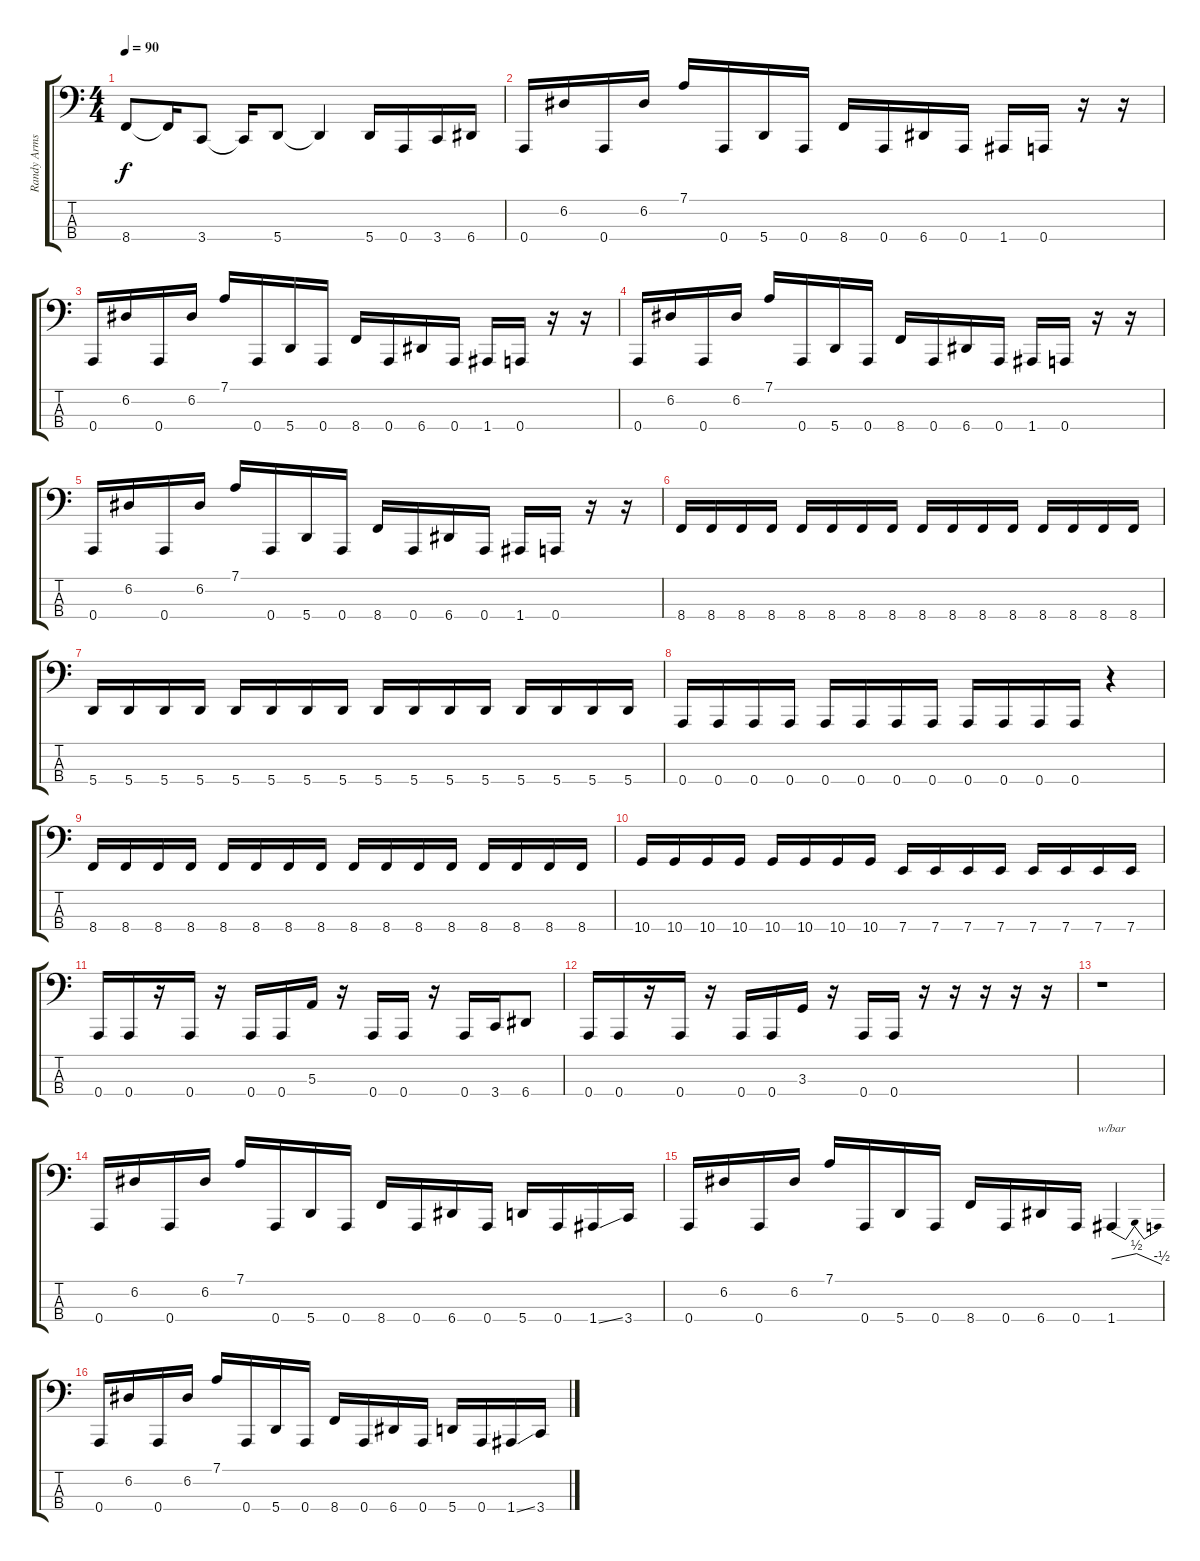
\track ("Randy Armstrong" "Randy Arms") {instrument electricbassfinger}
\staff {score tabs}
\tuning (D2 A1 E1 A0) {hide}
\ts (4 4)
\tempo 90
\clef f4
\ks c
8.4.8{dy f} 8.4{t}.16 3.4.8 3.4{t}.16 5.4.8 5.4{t}.4 5.4.16 0.4.16 3.4.16 6.4.16 |
0.4.16 6.2.16 0.4.16 6.2.16 7.1.16 0.4.16 5.4.16 0.4.16 8.4.16 0.4.16 6.4.16 0.4.16 1.4.16 0.4.16 r.16 r.16 |
0.4.16 6.2.16 0.4.16 6.2.16 7.1.16 0.4.16 5.4.16 0.4.16 8.4.16 0.4.16 6.4.16 0.4.16 1.4.16 0.4.16 r.16 r.16 |
0.4.16 6.2.16 0.4.16 6.2.16 7.1.16 0.4.16 5.4.16 0.4.16 8.4.16 0.4.16 6.4.16 0.4.16 1.4.16 0.4.16 r.16 r.16 |
0.4.16 6.2.16 0.4.16 6.2.16 7.1.16 0.4.16 5.4.16 0.4.16 8.4.16 0.4.16 6.4.16 0.4.16 1.4.16 0.4.16 r.16 r.16 |
8.4.16 8.4.16 8.4.16 8.4.16 8.4.16 8.4.16 8.4.16 8.4.16 8.4.16 8.4.16 8.4.16 8.4.16 8.4.16 8.4.16 8.4.16 8.4.16 |
5.4.16 5.4.16 5.4.16 5.4.16 5.4.16 5.4.16 5.4.16 5.4.16 5.4.16 5.4.16 5.4.16 5.4.16 5.4.16 5.4.16 5.4.16 5.4.16 |
0.4.16 0.4.16 0.4.16 0.4.16 0.4.16 0.4.16 0.4.16 0.4.16 0.4.16 0.4.16 0.4.16 0.4.16 r.4 |
8.4.16 8.4.16 8.4.16 8.4.16 8.4.16 8.4.16 8.4.16 8.4.16 8.4.16 8.4.16 8.4.16 8.4.16 8.4.16 8.4.16 8.4.16 8.4.16 |
10.4.16 10.4.16 10.4.16 10.4.16 10.4.16 10.4.16 10.4.16 10.4.16 7.4.16 7.4.16 7.4.16 7.4.16 7.4.16 7.4.16 7.4.16 7.4.16 |
0.4.16 0.4.16 r.16 0.4.16 r.16 0.4.16 0.4.16 5.3.16 r.16 0.4.16 0.4.16 r.16 0.4.16 3.4.16 6.4.8 |
0.4.16 0.4.16 r.16 0.4.16 r.16 0.4.16 0.4.16 3.3.16 r.16 0.4.16 0.4.16 r.16 r.16 r.16 r.16 r.16 |
r.1 |
0.4.16 6.2.16 0.4.16 6.2.16 7.1.16 0.4.16 5.4.16 0.4.16 8.4.16 0.4.16 6.4.16 0.4.16 5.4.16 0.4.16 1.4{ss}.16 3.4.16 |
0.4.16 6.2.16 0.4.16 6.2.16 7.1.16 0.4.16 5.4.16 0.4.16 8.4.16 0.4.16 6.4.16 0.4.16 1.4.4{tbe (dip default 0 0 5 2 15 2 60 -2)} |
0.4.16 6.2.16 0.4.16 6.2.16 7.1.16 0.4.16 5.4.16 0.4.16 8.4.16 0.4.16 6.4.16 0.4.16 5.4.16 0.4.16 1.4{ss}.16 3.4.16
